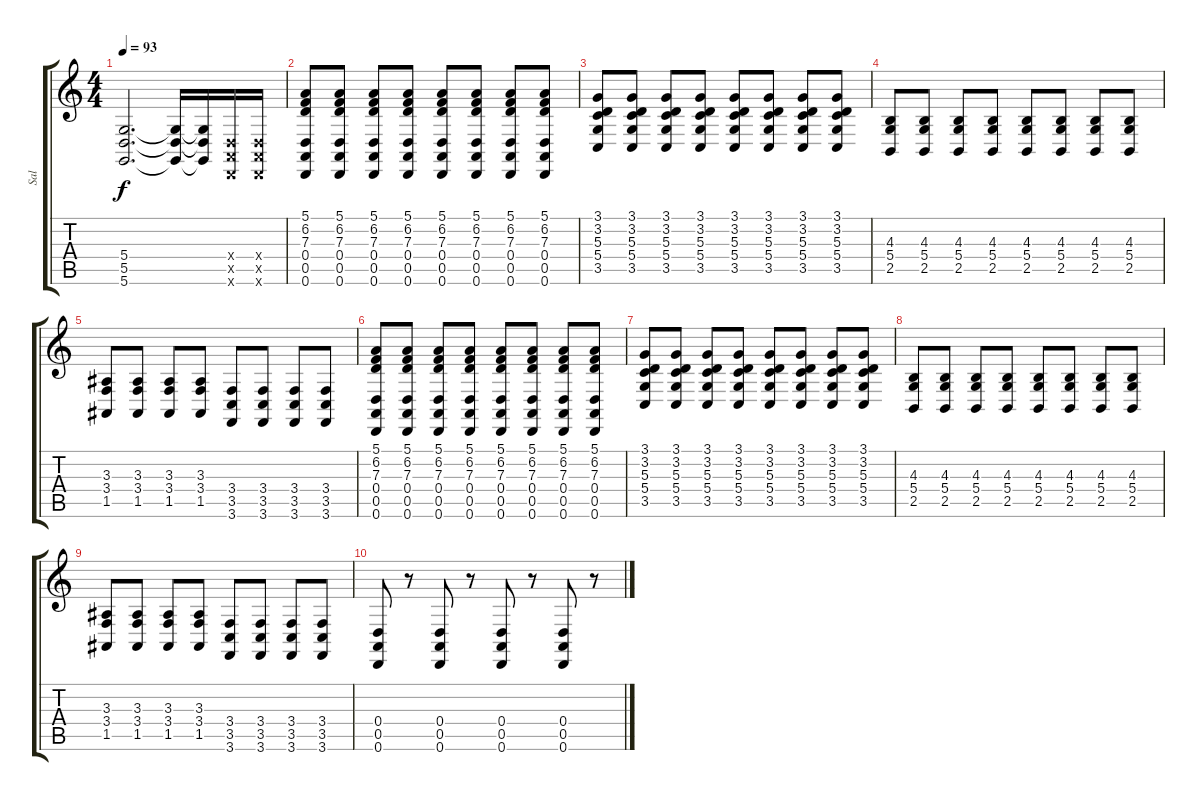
\track ("Sal" "Sal") {instrument drawbarorgan}
\staff {score tabs}
\tuning (E4 B3 G3 D3 A2 D2) {hide}
\ts (4 4)
\tempo 93
\clef g2
\ks c
(5.4{t} 5.5{t} 5.6{t}).2{d dy f} (5.4{t} 5.5{t} 5.6{t}).16 (5.4{t} 5.5{t} 5.6{t}).16 (0.4{x} 0.5{x} 0.6{x}).16 (0.4{x} 0.5{x} 0.6{x}).16 |
(5.1 6.2 7.3 0.4 0.5 0.6).8{volume 9 instrument distortionguitar} (5.1 6.2 7.3 0.4 0.5 0.6).8 (5.1 6.2 7.3 0.4 0.5 0.6).8 (5.1 6.2 7.3 0.4 0.5 0.6).8 (5.1 6.2 7.3 0.4 0.5 0.6).8 (5.1 6.2 7.3 0.4 0.5 0.6).8 (5.1 6.2 7.3 0.4 0.5 0.6).8 (5.1 6.2 7.3 0.4 0.5 0.6).8 |
(3.1 3.2 5.3 5.4 3.5).8 (3.1 3.2 5.3 5.4 3.5).8 (3.1 3.2 5.3 5.4 3.5).8 (3.1 3.2 5.3 5.4 3.5).8 (3.1 3.2 5.3 5.4 3.5).8 (3.1 3.2 5.3 5.4 3.5).8 (3.1 3.2 5.3 5.4 3.5).8 (3.1 3.2 5.3 5.4 3.5).8 |
(4.3 5.4 2.5).8 (4.3 5.4 2.5).8 (4.3 5.4 2.5).8 (4.3 5.4 2.5).8 (4.3 5.4 2.5).8 (4.3 5.4 2.5).8 (4.3 5.4 2.5).8 (4.3 5.4 2.5).8 |
(3.3 3.4 1.5).8 (3.3 3.4 1.5).8 (3.3 3.4 1.5).8 (3.3 3.4 1.5).8 (3.4 3.5 3.6).8 (3.4 3.5 3.6).8 (3.4 3.5 3.6).8 (3.4 3.5 3.6).8 |
(5.1 6.2 7.3 0.4 0.5 0.6).8 (5.1 6.2 7.3 0.4 0.5 0.6).8 (5.1 6.2 7.3 0.4 0.5 0.6).8 (5.1 6.2 7.3 0.4 0.5 0.6).8 (5.1 6.2 7.3 0.4 0.5 0.6).8 (5.1 6.2 7.3 0.4 0.5 0.6).8 (5.1 6.2 7.3 0.4 0.5 0.6).8 (5.1 6.2 7.3 0.4 0.5 0.6).8 |
(3.1 3.2 5.3 5.4 3.5).8 (3.1 3.2 5.3 5.4 3.5).8 (3.1 3.2 5.3 5.4 3.5).8 (3.1 3.2 5.3 5.4 3.5).8 (3.1 3.2 5.3 5.4 3.5).8 (3.1 3.2 5.3 5.4 3.5).8 (3.1 3.2 5.3 5.4 3.5).8 (3.1 3.2 5.3 5.4 3.5).8 |
(4.3 5.4 2.5).8 (4.3 5.4 2.5).8 (4.3 5.4 2.5).8 (4.3 5.4 2.5).8 (4.3 5.4 2.5).8 (4.3 5.4 2.5).8 (4.3 5.4 2.5).8 (4.3 5.4 2.5).8 |
(3.3 3.4 1.5).8 (3.3 3.4 1.5).8 (3.3 3.4 1.5).8 (3.3 3.4 1.5).8 (3.4 3.5 3.6).8 (3.4 3.5 3.6).8 (3.4 3.5 3.6).8 (3.4 3.5 3.6).8 |
(0.4 0.5 0.6).8 r.8 (0.4 0.5 0.6).8 r.8 (0.4 0.5 0.6).8 r.8 (0.4 0.5 0.6).8 r.8
